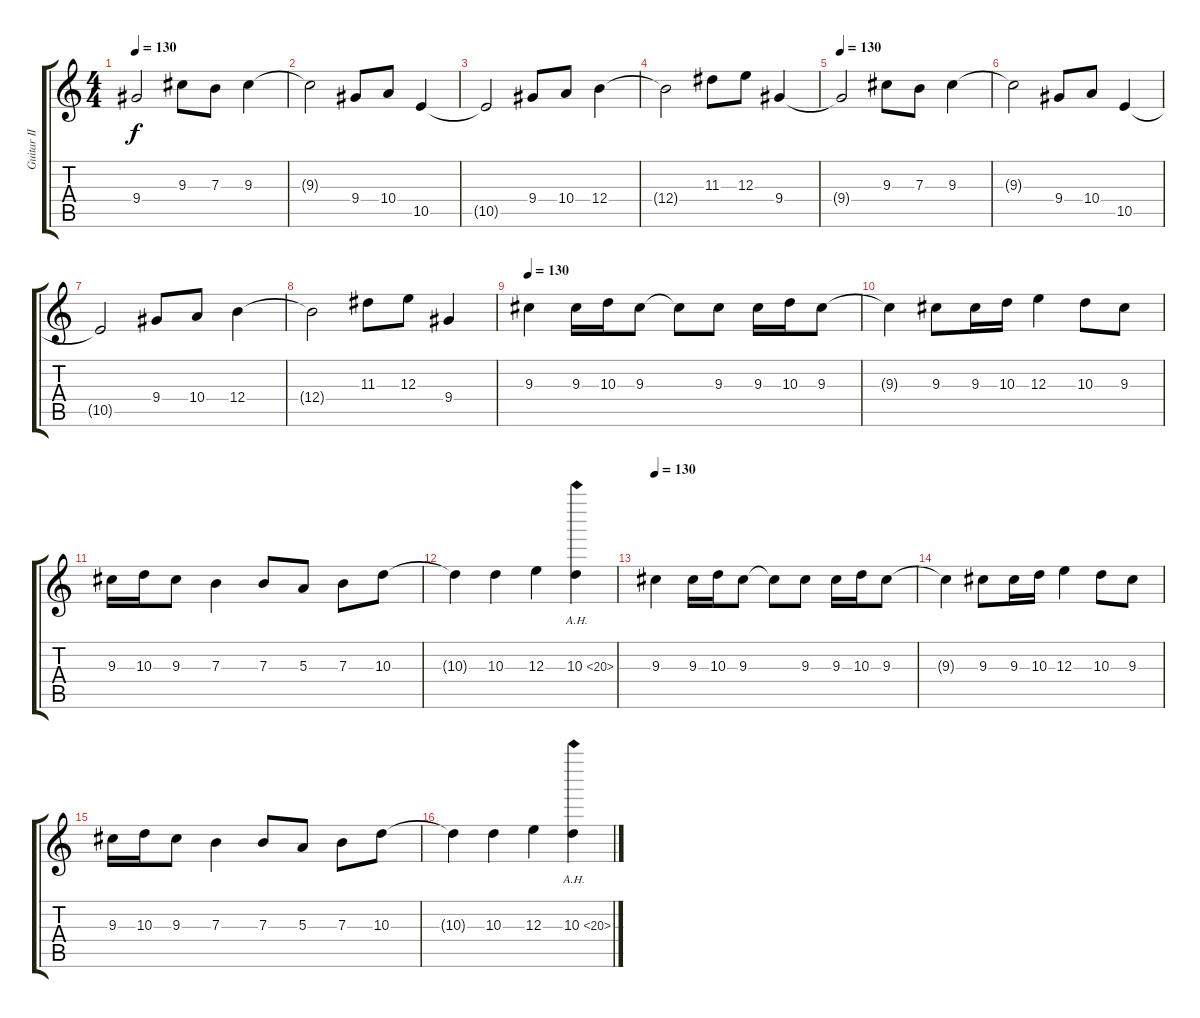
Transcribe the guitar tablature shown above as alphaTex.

\track ("Guitar II" "Guitar II") {mute instrument distortionguitar}
\staff {score tabs}
\tuning (Db4 Ab3 E3 B2 Gb2 Db2) {hide}
\ts (4 4)
\tempo 130
\clef g2
\ks c
9.4{t}.2{dy f} 9.3.8 7.3.8 9.3.4 |
9.3{t}.2 9.4.8 10.4.8 10.5.4 |
10.5{t}.2 9.4.8 10.4.8 12.4.4 |
12.4{t}.2 11.3.8 12.3.8 9.4.4 |
\tempo 130
9.4{t}.2 9.3.8 7.3.8 9.3.4 |
9.3{t}.2 9.4.8 10.4.8 10.5.4 |
10.5{t}.2 9.4.8 10.4.8 12.4.4 |
12.4{t}.2 11.3.8 12.3.8 9.4.4 |
\tempo 140
\tempo 130
9.3.4 9.3.16 10.3.16 9.3.8 9.3{t}.8 9.3.8 9.3.16 10.3.16 9.3.8 |
9.3{t}.4 9.3.8 9.3.16 10.3.16 12.3.4 10.3.8 9.3.8 |
9.3.16 10.3.16 9.3.8 7.3.4 7.3.8 5.3.8 7.3.8 10.3.8 |
10.3{t}.4 10.3.4 12.3.4 10.3{ah 10}.4 |
\tempo 140
\tempo 130
9.3.4 9.3.16 10.3.16 9.3.8 9.3{t}.8 9.3.8 9.3.16 10.3.16 9.3.8 |
9.3{t}.4 9.3.8 9.3.16 10.3.16 12.3.4 10.3.8 9.3.8 |
9.3.16 10.3.16 9.3.8 7.3.4 7.3.8 5.3.8 7.3.8 10.3.8 |
10.3{t}.4 10.3.4 12.3.4 10.3{ah 10}.4
